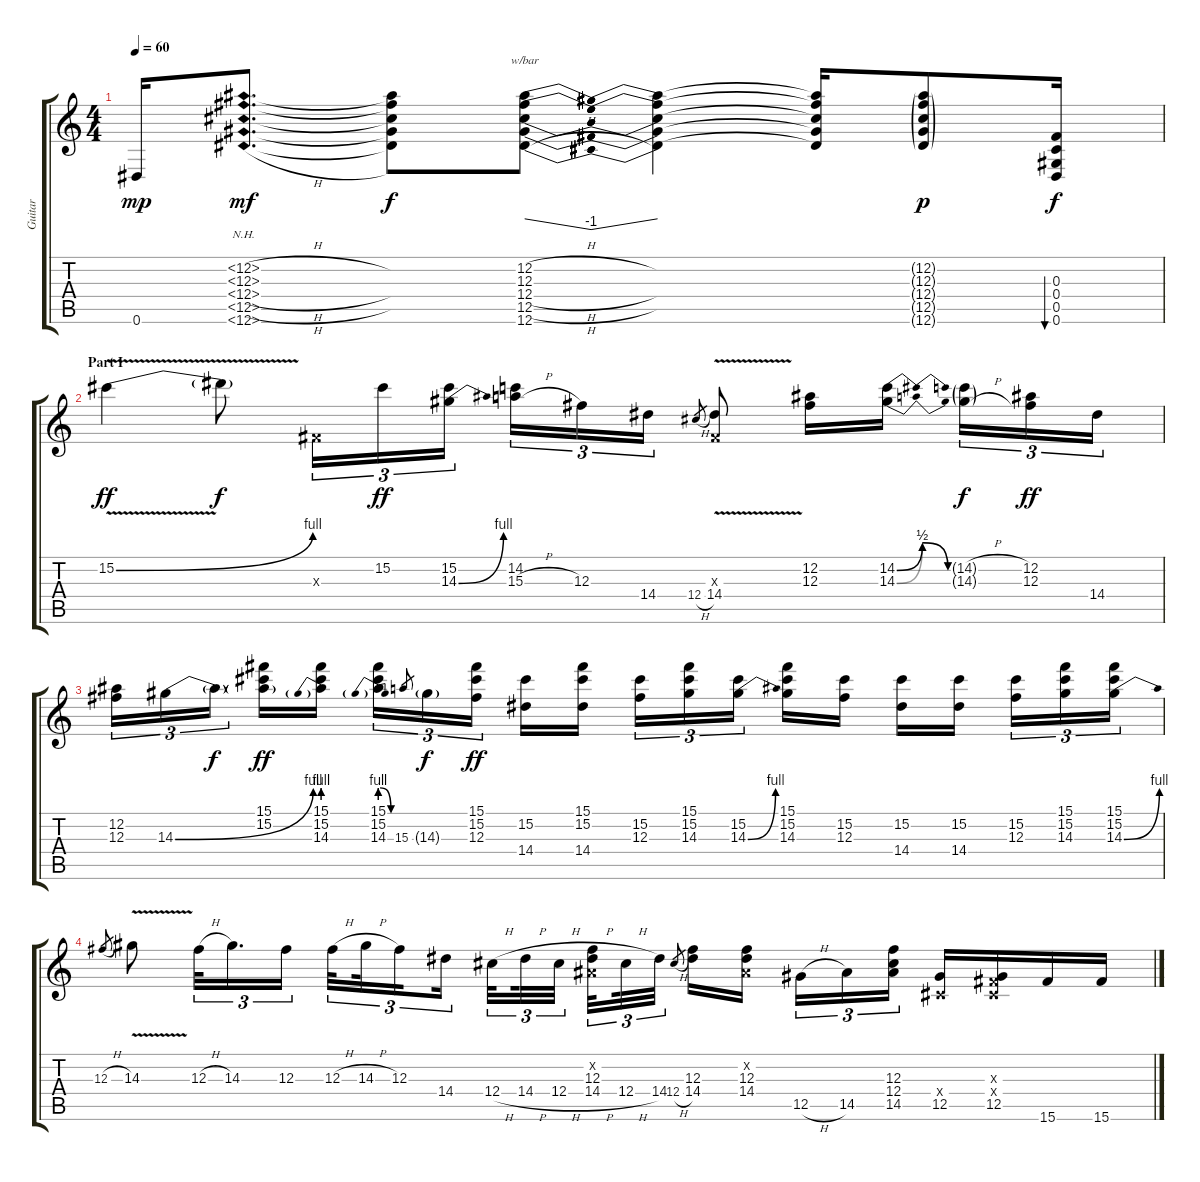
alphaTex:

\track ("Guitar" "Guitar") {instrument overdrivenguitar}
\staff {score tabs}
\tuning (Eb4 Bb3 Gb3 Db3 Ab2 Eb2) {hide}
\ts (4 4)
\tempo 60
\clef g2
\ks c
0.6.16{dy mp} (12.2{nh h} 12.3{nh h} 12.4{nh h} 12.5{nh h} 12.6{nh h}).8{d dy mf} (12.2{t} 12.3{t} 12.4{t} 12.5{t} 12.6{t}).8{dy f} (12.2{h} 12.3{h} 12.4{h} 12.5{h} 12.6{h}).8{tbe (dip default 0 0 30 -4 60 0)} (12.2{t} 12.3{t} 12.4{t} 12.5{t} 12.6{t}).4 (12.2{t} 12.3{t} 12.4{t} 12.5{t} 12.6{t}).16 (12.2{g} 12.3{g} 12.4{g} 12.5{g} 12.6{g}).8{dy p} (0.3 0.4 0.5 0.6).16{bu 240 dy f} |
\section ("" "Part I")
15.2{be (bend 0 0 60 4) v}.4{dy ff volume 12} 15.2{t}.8{dy f} 0.3{x}.16{tu (3 2)} 15.2.16{tu (3 2) dy ff} (15.2 14.3{be (bend 0 0 60 4)}).16{tu (3 2)} (14.2 15.3{h}).16{tu (3 2)} 12.3.16{tu (3 2)} 14.4.16{tu (3 2)} 12.4{h}.8{gr} (0.3{v x} 14.4{v}).8 (12.2 12.3).16 (14.2{be (bendrelease 0 0 15 2 30 2 60 0)} 14.3{be (bendrelease 0 0 15 2 30 2 60 0)}).16{beam splitsecondary} (14.2{h g} 14.3{h g}).16{tu (3 2) dy f} (12.2 12.3).16{tu (3 2) dy ff} 14.4.16{tu (3 2)} |
(12.2 12.3).16{tu (3 2)} 14.3{be (bend 0 0 60 4)}.16{tu (3 2)} 14.3{t}.16{tu (3 2) dy f beam splitsecondary} (15.1 15.2 14.3{t}).16{dy ff} (15.1 15.2 14.3{be (prebend 0 4 60 4)}).16 (15.1 15.2 14.3{be (prebendrelease 0 4 60 0)}).16{tu (3 2)} 15.3.8{gr} 14.3{g}.16{tu (3 2) dy f} (15.1 15.2 12.3).16{tu (3 2) dy ff beam splitsecondary} (15.2 14.4).16 (15.1 15.2 14.4).16 (15.2 12.3).16{tu (3 2)} (15.1 15.2 14.3).16{tu (3 2)} (15.2 14.3{be (bend 0 0 60 4)}).16{tu (3 2) beam splitsecondary} (15.1 15.2 14.3).16 (15.2 12.3).16 (15.2 14.4).16 (15.2 14.4).16{beam splitsecondary} (15.2 12.3).16{tu (3 2)} (15.1 15.2 14.3).16{tu (3 2)} (15.1 15.2 14.3{be (bend 0 0 60 4)}).16{tu (3 2)} |
12.3{h}.8{gr} 14.3{v}.8 12.3{h}.32{tu (3 2)} 14.3.16{d tu (3 2)} 12.3.16{tu (3 2)} 12.3{h}.32{tu (3 2) beam splitsecondary} 14.3{h}.32{tu (3 2)} 12.3.16{tu (3 2) beam splitsecondary} 14.4.16{tu (3 2)} 12.4{h}.32{tu (3 2) beam splitsecondary} 14.4{h}.32{tu (3 2)} 12.4{h}.32{tu (3 2)} (0.2{x} 12.3 14.4{h}).32{tu (3 2) beam splitsecondary} 12.4{h}.32{tu (3 2)} 14.4.32{tu (3 2)} 12.4{h}.8{gr} (12.3 14.4).16 (0.2{x} 12.3 14.4).16{beam splitsecondary} 12.5{h}.16{tu (3 2)} 14.5.16{tu (3 2)} (12.3 12.4 14.5).16{tu (3 2)} (0.4{x} 12.5).16 (0.3{x} 0.4{x} 12.5).16 15.6.16 15.6.16
